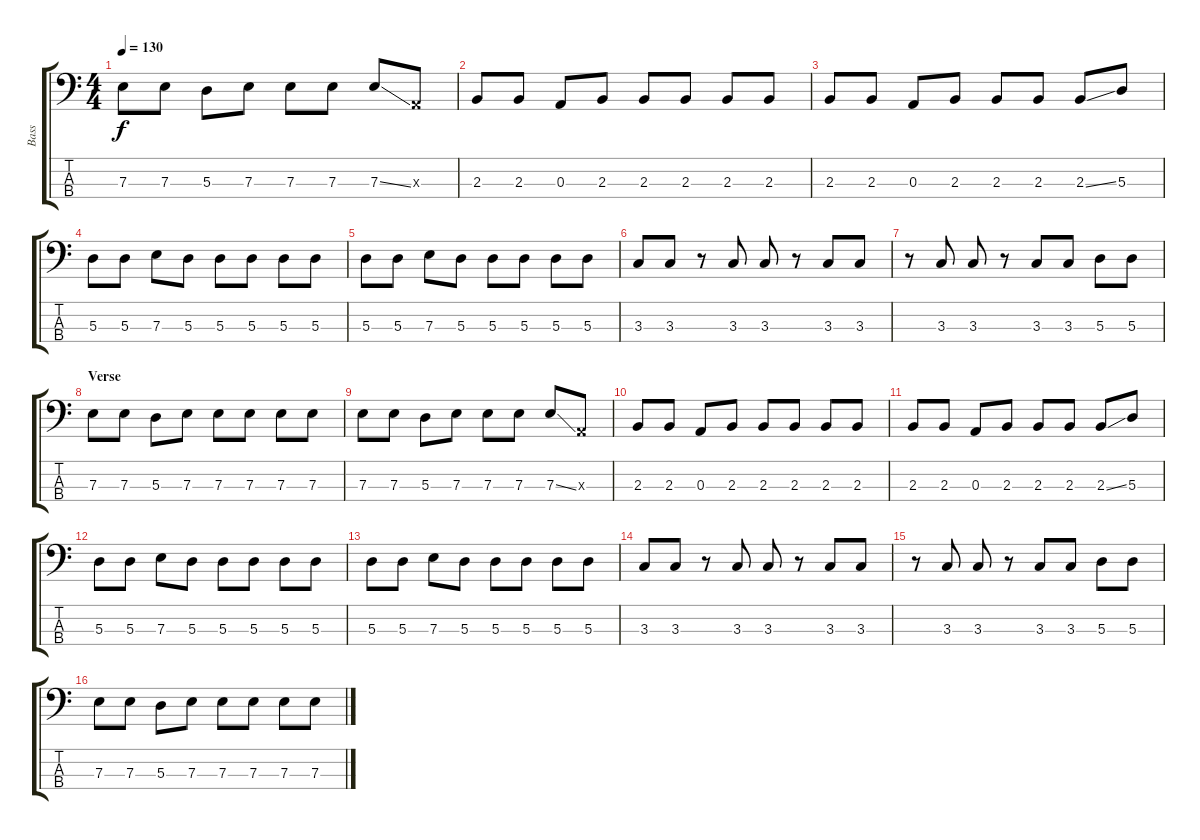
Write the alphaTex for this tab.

\track ("Bass" "Bass") {instrument electricbassfinger}
\staff {score tabs}
\tuning (G2 D2 A1 E1) {hide}
\ts (4 4)
\tempo 130
\clef f4
\ks c
7.3.8{dy f} 7.3.8 5.3.8 7.3.8 7.3.8 7.3.8 7.3{ss}.8 0.3{x}.8 |
2.3.8 2.3.8 0.3.8 2.3.8 2.3.8 2.3.8 2.3.8 2.3.8 |
2.3.8 2.3.8 0.3.8 2.3.8 2.3.8 2.3.8 2.3{ss}.8 5.3.8 |
5.3.8 5.3.8 7.3.8 5.3.8 5.3.8 5.3.8 5.3.8 5.3.8 |
5.3.8 5.3.8 7.3.8 5.3.8 5.3.8 5.3.8 5.3.8 5.3.8 |
3.3.8 3.3.8 r.8 3.3.8 3.3.8 r.8 3.3.8 3.3.8 |
r.8 3.3.8 3.3.8 r.8 3.3.8 3.3.8 5.3.8 5.3.8 |
\section ("" "Verse")
7.3.8 7.3.8 5.3.8 7.3.8 7.3.8 7.3.8 7.3.8 7.3.8 |
7.3.8 7.3.8 5.3.8 7.3.8 7.3.8 7.3.8 7.3{ss}.8 0.3{x}.8 |
2.3.8 2.3.8 0.3.8 2.3.8 2.3.8 2.3.8 2.3.8 2.3.8 |
2.3.8 2.3.8 0.3.8 2.3.8 2.3.8 2.3.8 2.3{ss}.8 5.3.8 |
5.3.8 5.3.8 7.3.8 5.3.8 5.3.8 5.3.8 5.3.8 5.3.8 |
5.3.8 5.3.8 7.3.8 5.3.8 5.3.8 5.3.8 5.3.8 5.3.8 |
3.3.8 3.3.8 r.8 3.3.8 3.3.8 r.8 3.3.8 3.3.8 |
r.8 3.3.8 3.3.8 r.8 3.3.8 3.3.8 5.3.8 5.3.8 |
7.3.8 7.3.8 5.3.8 7.3.8 7.3.8 7.3.8 7.3.8 7.3.8
